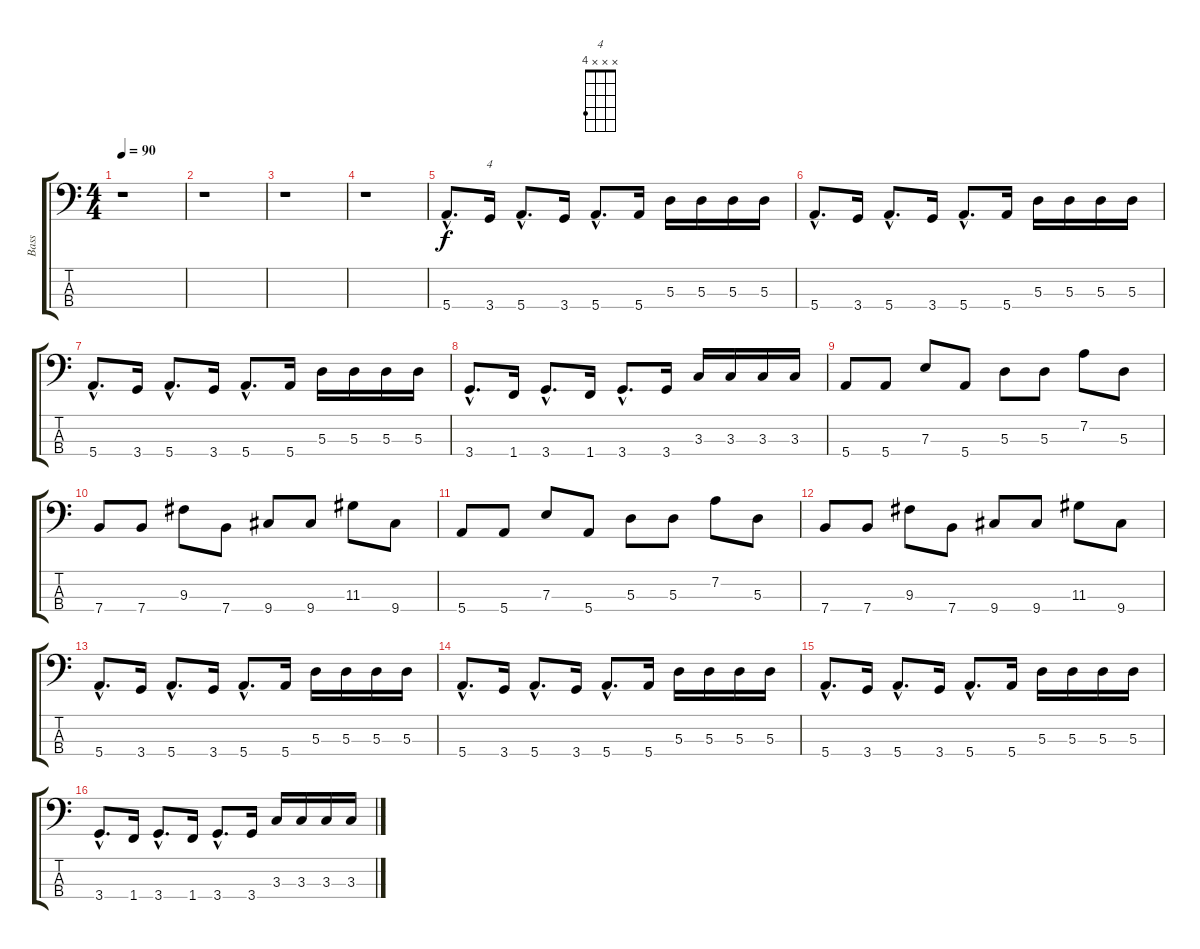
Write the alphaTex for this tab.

\track ("Bass" "Bass") {instrument electricbassfinger}
\staff {score tabs}
\tuning (G2 D2 A1 E1) {hide}
\chord ("4" x x x 4)
\ts (4 4)
\tempo 90
\clef f4
\ks c
r.1{dy f instrument electricbassfinger} |
r.1 |
r.1 |
r.1 |
5.4{hac}.8{d} 3.4.16{ch "4"} 5.4{hac}.8{d} 3.4.16 5.4{hac}.8{d} 5.4.16 5.3.16 5.3.16 5.3.16 5.3.16 |
5.4{hac}.8{d} 3.4.16 5.4{hac}.8{d} 3.4.16 5.4{hac}.8{d} 5.4.16 5.3.16 5.3.16 5.3.16 5.3.16 |
5.4{hac}.8{d} 3.4.16 5.4{hac}.8{d} 3.4.16 5.4{hac}.8{d} 5.4.16 5.3.16 5.3.16 5.3.16 5.3.16 |
3.4{hac}.8{d} 1.4.16 3.4{hac}.8{d} 1.4.16 3.4{hac}.8{d} 3.4.16 3.3.16 3.3.16 3.3.16 3.3.16 |
5.4.8 5.4.8 7.3.8 5.4.8 5.3.8 5.3.8 7.2.8 5.3.8 |
7.4.8 7.4.8 9.3.8 7.4.8 9.4.8 9.4.8 11.3.8 9.4.8 |
5.4.8 5.4.8 7.3.8 5.4.8 5.3.8 5.3.8 7.2.8 5.3.8 |
7.4.8 7.4.8 9.3.8 7.4.8 9.4.8 9.4.8 11.3.8 9.4.8 |
5.4{hac}.8{d} 3.4.16 5.4{hac}.8{d} 3.4.16 5.4{hac}.8{d} 5.4.16 5.3.16 5.3.16 5.3.16 5.3.16 |
5.4{hac}.8{d} 3.4.16 5.4{hac}.8{d} 3.4.16 5.4{hac}.8{d} 5.4.16 5.3.16 5.3.16 5.3.16 5.3.16 |
5.4{hac}.8{d} 3.4.16 5.4{hac}.8{d} 3.4.16 5.4{hac}.8{d} 5.4.16 5.3.16 5.3.16 5.3.16 5.3.16 |
3.4{hac}.8{d} 1.4.16 3.4{hac}.8{d} 1.4.16 3.4{hac}.8{d} 3.4.16 3.3.16 3.3.16 3.3.16 3.3.16
